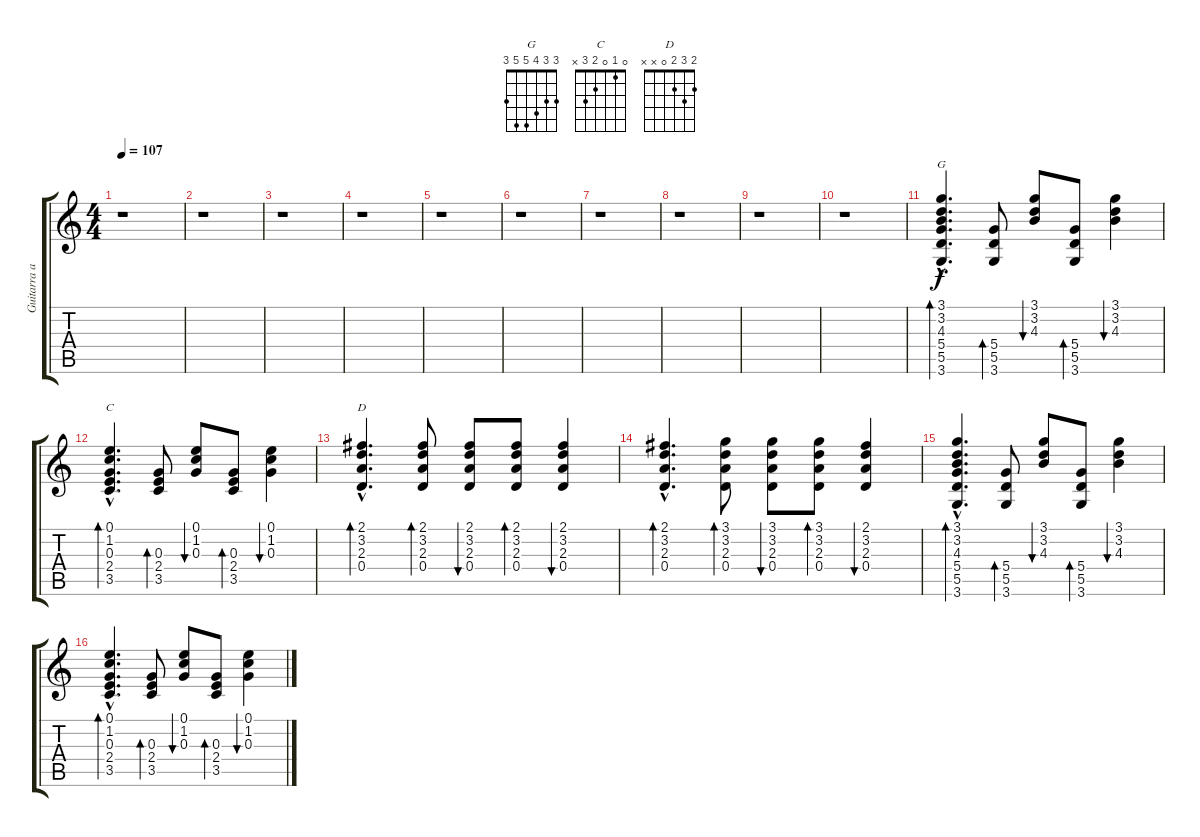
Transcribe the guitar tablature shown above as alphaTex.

\track ("Guitarra acustica" "Guitarra a") {instrument acousticguitarsteel}
\staff {score tabs}
\tuning (E4 B3 G3 D3 A2 E2) {hide}
\chord ("G" 3 3 4 5 5 3)
\chord ("C" 0 1 0 2 3 x)
\chord ("D" 2 3 2 0 x x)
\ts (4 4)
\tempo 107
\clef g2
\ks c
r.1{dy f} |
r.1 |
r.1 |
r.1 |
r.1 |
r.1 |
r.1 |
r.1 |
r.1 |
r.1 |
(3.1{hac} 3.2{hac} 4.3{hac} 5.4{hac} 5.5{hac} 3.6{hac}).4{d bd 60 ch "G"} (5.4 5.5 3.6).8{bd 60} (3.1 3.2 4.3).8{bu 60} (5.4 5.5 3.6).8{bd 60} (3.1 3.2 4.3).4{bu 60} |
(0.1{hac} 1.2{hac} 0.3{hac} 2.4{hac} 3.5{hac}).4{d bd 60 ch "C"} (0.3 2.4 3.5).8{bd 60} (0.1 1.2 0.3).8{bu 60} (0.3 2.4 3.5).8{bd 60} (0.1 1.2 0.3).4{bu 60} |
(2.1{hac} 3.2{hac} 2.3{hac} 0.4{hac}).4{d bd 60 ch "D"} (2.1 3.2 2.3 0.4).8{bd 60} (2.1 3.2 2.3 0.4).8{bu 60} (2.1 3.2 2.3 0.4).8{bd 60} (2.1 3.2 2.3 0.4).4{bu 60} |
(2.1{hac} 3.2{hac} 2.3{hac} 0.4{hac}).4{d bd 60} (3.1 3.2 2.3 0.4).8{bd 60} (3.1 3.2 2.3 0.4).8{bu 60} (3.1 3.2 2.3 0.4).8{bd 60} (2.1 3.2 2.3 0.4).4{bu 60} |
(3.1{hac} 3.2{hac} 4.3{hac} 5.4{hac} 5.5{hac} 3.6{hac}).4{d bd 60} (5.4 5.5 3.6).8{bd 60} (3.1 3.2 4.3).8{bu 60} (5.4 5.5 3.6).8{bd 60} (3.1 3.2 4.3).4{bu 60} |
(0.1{hac} 1.2{hac} 0.3{hac} 2.4{hac} 3.5{hac}).4{d bd 60} (0.3 2.4 3.5).8{bd 60} (0.1 1.2 0.3).8{bu 60} (0.3 2.4 3.5).8{bd 60} (0.1 1.2 0.3).4{bu 60}
